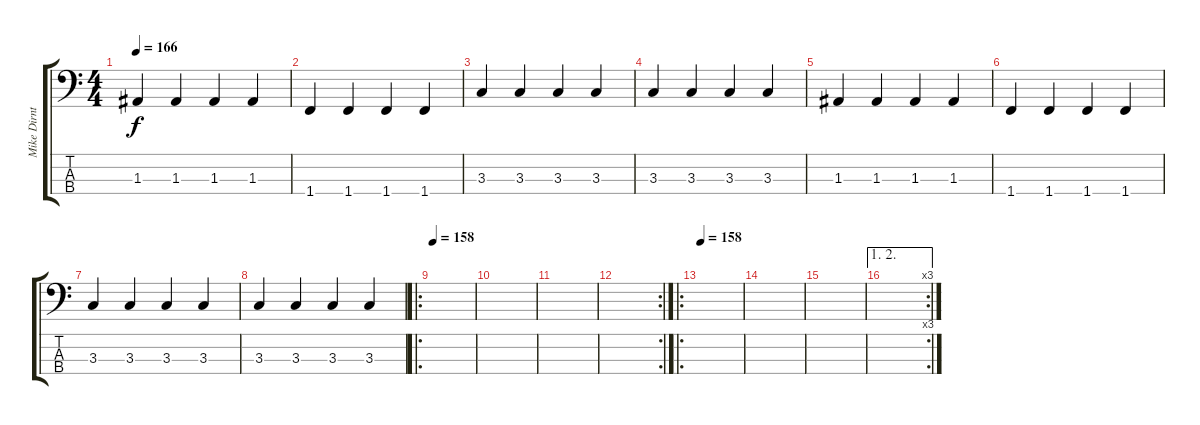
\track ("Mike Dirnt - Bass" "Mike Dirnt") {instrument electricbassfinger}
\staff {score tabs}
\tuning (G2 D2 A1 E1) {hide}
\ts (4 4)
\tempo 166
\clef f4
\ks c
1.3.4{dy f} 1.3.4 1.3.4 1.3.4 |
1.4.4 1.4.4 1.4.4 1.4.4 |
3.3.4 3.3.4 3.3.4 3.3.4 |
3.3.4 3.3.4 3.3.4 3.3.4 |
1.3.4 1.3.4 1.3.4 1.3.4 |
1.4.4 1.4.4 1.4.4 1.4.4 |
3.3.4 3.3.4 3.3.4 3.3.4 |
3.3.4 3.3.4 3.3.4 3.3.4 |
\ro
\tempo 158
|
|
|
\rc 2
|
\ro
\tempo 158
|
|
|
\ae (1 2)
\rc 3
